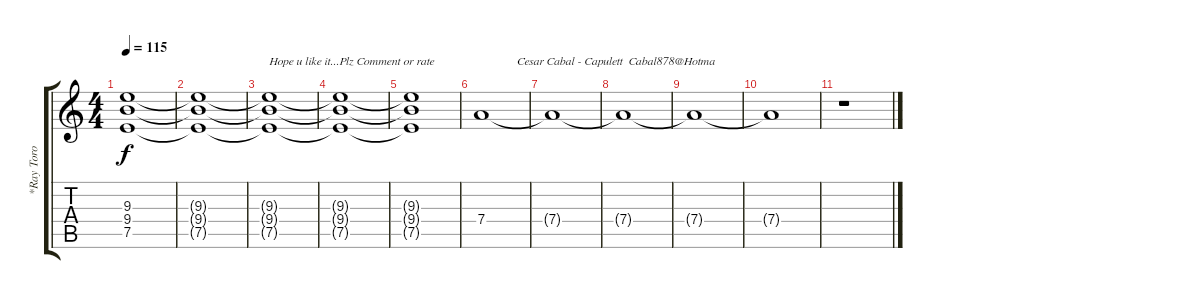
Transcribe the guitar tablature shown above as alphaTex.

\track ("*Ray Toro (Guitar I)" "*Ray Toro ") {instrument electricguitarmuted}
\staff {score tabs}
\tuning (E4 B3 G3 D3 A2 E2) {hide}
\ts (4 4)
\tempo 115
\clef g2
\ks c
(9.3{t} 9.4{t} 7.5{t}).1{dy f volume 6} |
(9.3{t} 9.4{t} 7.5{t}).1 |
(9.3{t} 9.4{t} 7.5{t}).1{txt "Hope u like it...Plz Comment or rate" volume 0} |
(9.3{t} 9.4{t} 7.5{t}).1 |
(9.3{t} 9.4{t} 7.5{t}).1 |
7.4.1{txt "            Cesar Cabal - Capulett  Cabal878@Hotma" instrument electricguitarclean} |
7.4{t}.1 |
7.4{t}.1 |
7.4{t}.1 |
7.4{t}.1{txt ""} |
r.1
